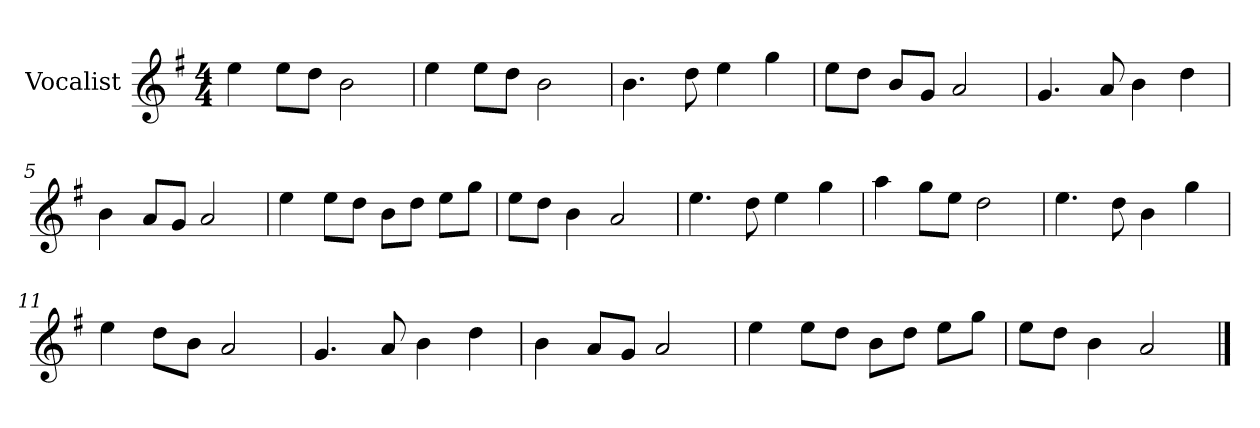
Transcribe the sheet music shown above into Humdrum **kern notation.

**kern
*part1
*staff1
*I"Vocalist
*k[f#]
*G:
*M4/4
=
4ee
8eeL
8ddJ
2b
=1
4ee
8eeL
8ddJ
2b
=2
4.b
8dd
4ee
4gg
=3
8eeL
8ddJ
8bL
8gJ
2a
=4
4.g
8a
4b
4dd
=5
4b
8aL
8gJ
2a
=6
4ee
8eeL
8ddJ
8bL
8ddJ
8eeL
8ggJ
=7
8eeL
8ddJ
4b
2a
=8
4.ee
8dd
4ee
4gg
=9
4aa
8ggL
8eeJ
2dd
=10
4.ee
8dd
4b
4gg
=11
4ee
8ddL
8bJ
2a
=12
4.g
8a
4b
4dd
=13
4b
8aL
8gJ
2a
=14
4ee
8eeL
8ddJ
8bL
8ddJ
8eeL
8ggJ
=15
8eeL
8ddJ
4b
2a
==
*-
